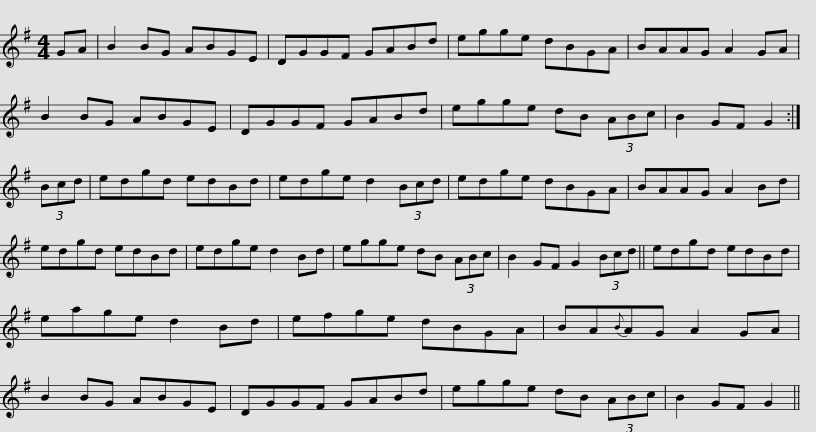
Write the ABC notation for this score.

X:1
L:1/8
M:4/4
I:linebreak $
K:G
V:1 treble
V:1
 GA | B2 BG ABGE | DGGF GABd | egge dBGA | BAAG A2 GA | %5
 B2 BG ABGE |$ DGGF GABd | egge dB (3ABc | B2 GF G2 :| (3Bcd | %10
 edgd edBd | edge d2 (3Bcd |$ edge dBGA | BAAG A2 Bd | edgd edBd | %15
 edge d2 Bd | egge dB (3ABc | B2 GF G2 (3Bcd ||$ edgd edBd | eage d2 Bd | %20
 efge dBGA | BA{B}AG A2 GA | B2 BG ABGE | DGGF GABd |$ egge dB (3ABc | %25
 B2 GF G2 || %26
